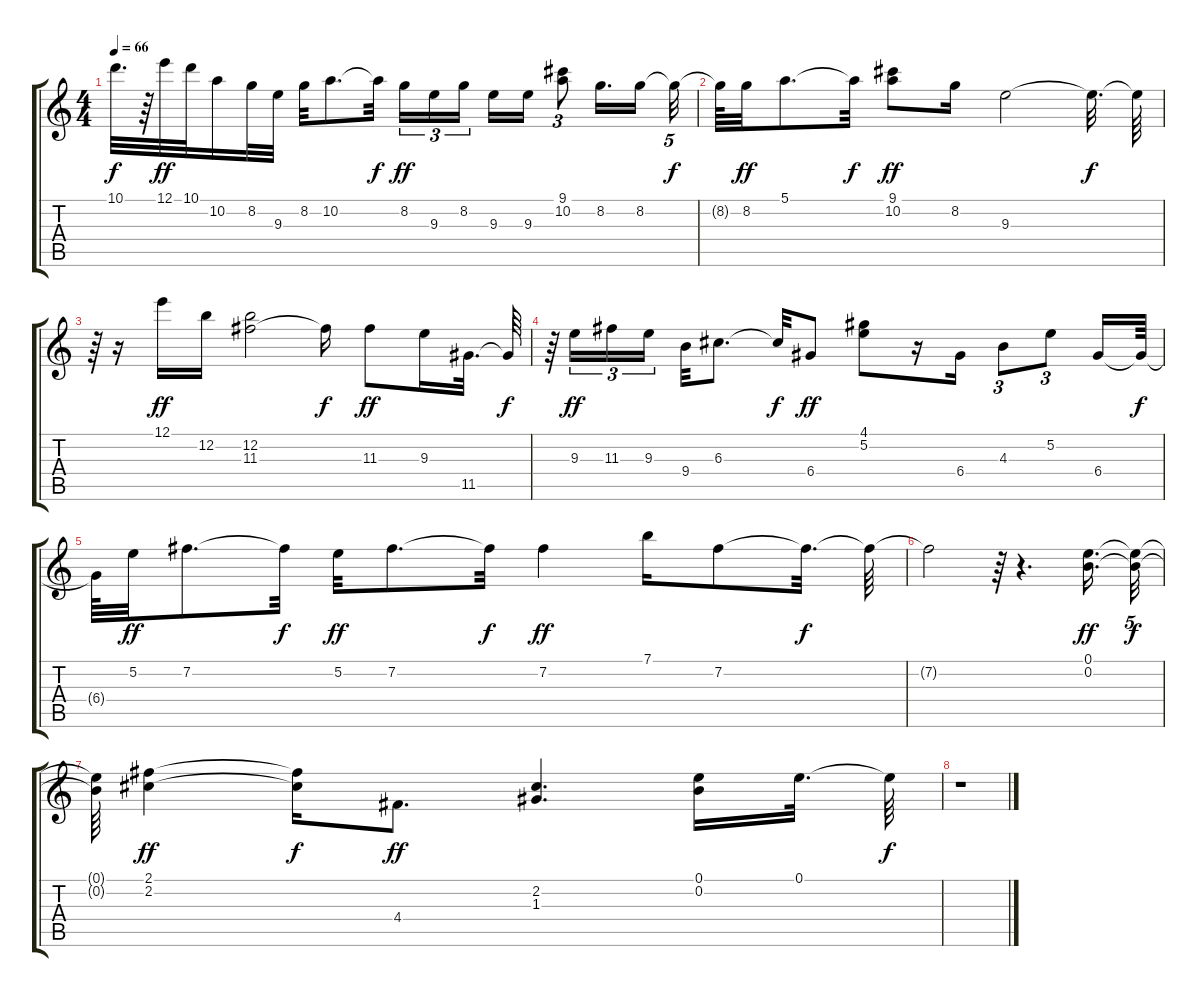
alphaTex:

\track "" {instrument distortionguitar}
\staff {score tabs}
\tuning (E4 B3 G3 D3 A2 E2) {hide}
\ts (4 4)
\tempo 66
\clef g2
\ks c
10.1{t}.32{d dy f} r.64 12.1.32{dy ff} 10.1.32 10.2.16 8.2.32 9.3.32 8.2.32 10.2.8{d} 10.2{t}.32{dy f} 8.2.16{tu (3 2) dy ff} 9.3.16{tu (3 2)} 8.2.16{tu (3 2) beam splitsecondary} 9.3.16 9.3.16 (9.1 10.2).8{tu (3 2)} 8.2.16{d} 8.2.16{beam splitsecondary} 8.2{t}.32{tu (5 4) dy f} |
8.2{t}.64 8.2.32{dy ff} 5.1.8{d} 5.1{t}.32{dy f} (9.1 10.2).8{dy ff} 8.2.16 9.3.2 9.3{t}.32{d dy f} 9.3{t}.64 |
r.64 r.16 12.1.16{dy ff} 12.2.16 (12.2 11.3).2 11.3{t}.16{dy f} 11.3.8{dy ff} 9.3.16 11.5.32{d} 11.5{t}.64{dy f} |
r.64 9.3.16{tu (3 2) dy ff} 11.3.16{tu (3 2)} 9.3.16{tu (3 2) beam splitsecondary} 9.4.32 6.3.8{d} 6.3{t}.32{dy f} 6.4.8{dy ff} (4.1 5.2).8 r.16 6.4.16 4.3.8{tu (3 2)} 5.2.8{tu (3 2)} 6.4.16 6.4{t}.64{dy f} |
6.4{t}.64 5.2.32{dy ff} 7.2.8{d} 7.2{t}.32{dy f} 5.2.32{dy ff} 7.2.8{d} 7.2{t}.32{dy f} 7.2.4{dy ff} 7.1.16 7.2.8 7.2{t}.32{d dy f} 7.2{t}.64 |
7.2{t}.2 r.64 r.4{d} (0.1 0.2).16{d dy ff} (0.1{t} 0.2{t}).32{tu (5 4) dy f} |
(0.1{t} 0.2{t}).64 (2.1 2.2).4{dy ff} (2.1{t} 2.2{t}).16{dy f} 4.4.8{d dy ff} (2.2 1.3).4{d} (0.1 0.2).16 0.1.32{d} 0.1{t}.64{dy f} |
r.1
